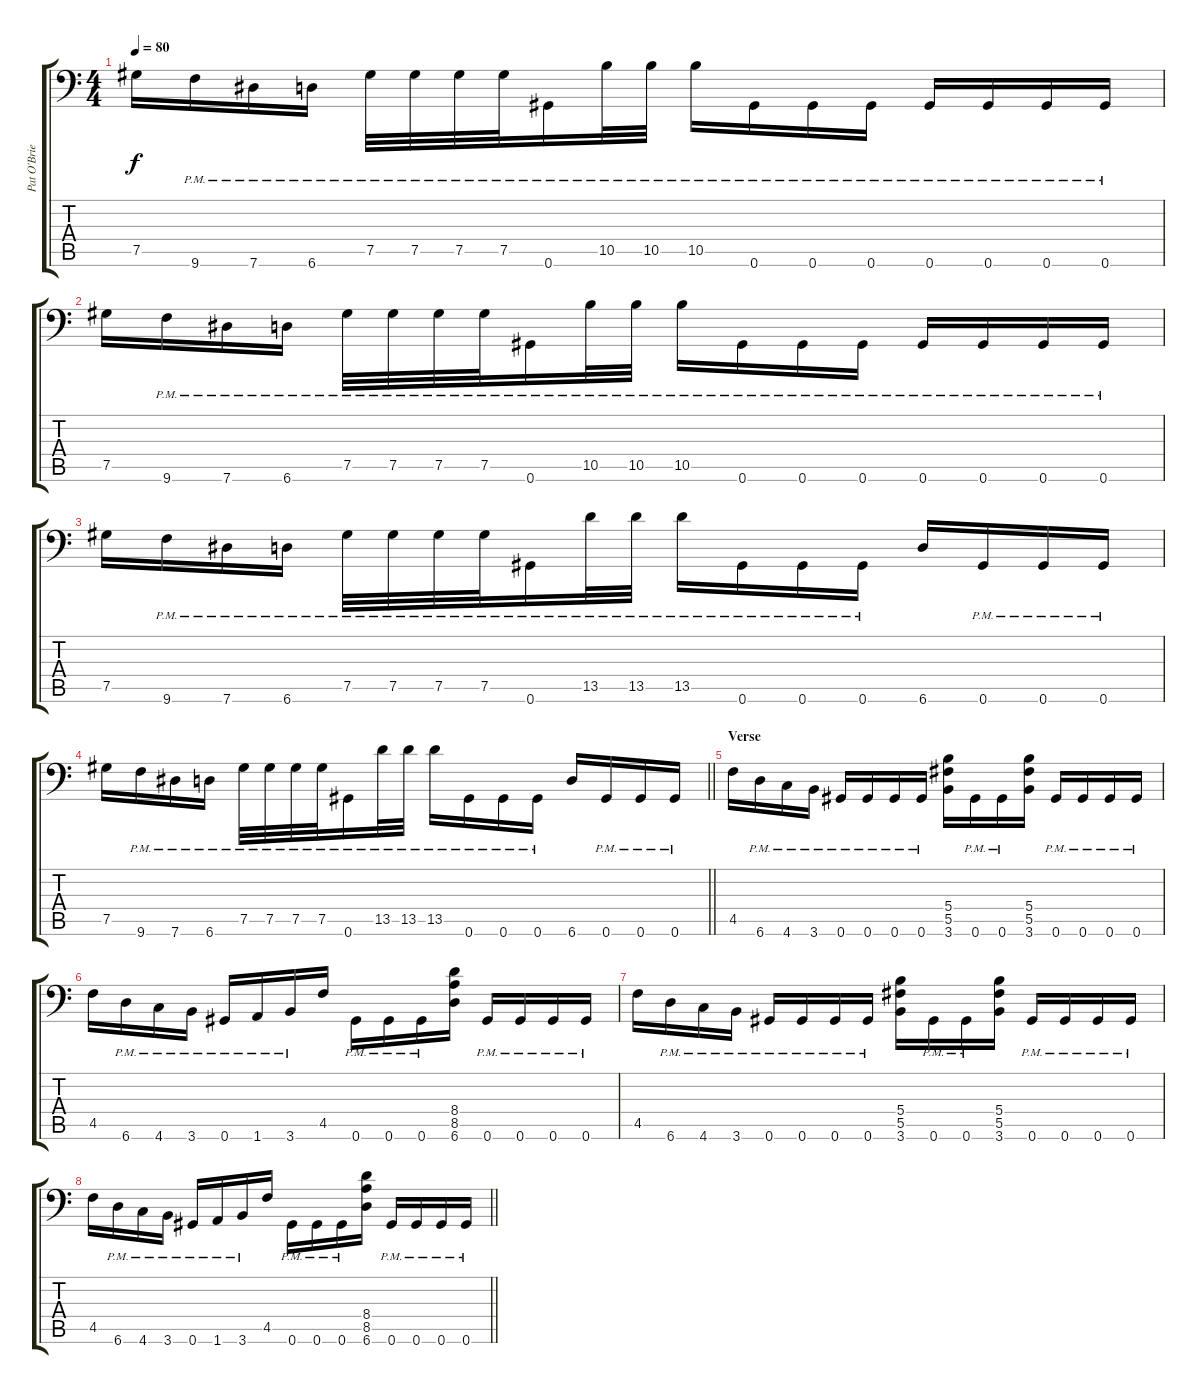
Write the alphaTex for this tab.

\track ("Pat O'Brien" "Pat O'Brie") {instrument distortionguitar}
\staff {score tabs}
\tuning (Ab3 Eb3 B2 Gb2 Db2 Ab1) {hide}
\ts (4 4)
\tempo 80
\clef f4
\ks c
7.5.16{dy f} 9.6{pm}.16 7.6{pm}.16 6.6{pm}.16 7.5{pm}.32 7.5{pm}.32 7.5{pm}.32 7.5{pm}.32 0.6{pm}.16 10.5{pm}.32 10.5{pm}.32 10.5{pm}.16 0.6{pm}.16 0.6{pm}.16 0.6{pm}.16 0.6{pm}.16 0.6{pm}.16 0.6{pm}.16 0.6{pm}.16 |
7.5.16 9.6{pm}.16 7.6{pm}.16 6.6{pm}.16 7.5{pm}.32 7.5{pm}.32 7.5{pm}.32 7.5{pm}.32 0.6{pm}.16 10.5{pm}.32 10.5{pm}.32 10.5{pm}.16 0.6{pm}.16 0.6{pm}.16 0.6{pm}.16 0.6{pm}.16 0.6{pm}.16 0.6{pm}.16 0.6{pm}.16 |
7.5.16 9.6{pm}.16 7.6{pm}.16 6.6{pm}.16 7.5{pm}.32 7.5{pm}.32 7.5{pm}.32 7.5{pm}.32 0.6{pm}.16 13.5{pm}.32 13.5{pm}.32 13.5{pm}.16 0.6{pm}.16 0.6{pm}.16 0.6{pm}.16 6.6.16 0.6{pm}.16 0.6{pm}.16 0.6{pm}.16 |
\barLineRight lightlight
7.5.16 9.6{pm}.16 7.6{pm}.16 6.6{pm}.16 7.5{pm}.32 7.5{pm}.32 7.5{pm}.32 7.5{pm}.32 0.6{pm}.16 13.5{pm}.32 13.5{pm}.32 13.5{pm}.16 0.6{pm}.16 0.6{pm}.16 0.6{pm}.16 6.6.16 0.6{pm}.16 0.6{pm}.16 0.6{pm}.16 |
\section ("" "Verse")
4.5.16 6.6{pm}.16 4.6{pm}.16 3.6{pm}.16 0.6{pm}.16 0.6{pm}.16 0.6{pm}.16 0.6{pm}.16 (5.4 5.5 3.6).16 0.6{pm}.16 0.6{pm}.16 (5.4 5.5 3.6).16 0.6{pm}.16 0.6{pm}.16 0.6{pm}.16 0.6{pm}.16 |
4.5.16 6.6{pm}.16 4.6{pm}.16 3.6{pm}.16 0.6{pm}.16 1.6{pm}.16 3.6{pm}.16 4.5.16 0.6{pm}.16 0.6{pm}.16 0.6{pm}.16 (8.4 8.5 6.6).16 0.6{pm}.16 0.6{pm}.16 0.6{pm}.16 0.6{pm}.16 |
4.5.16 6.6{pm}.16 4.6{pm}.16 3.6{pm}.16 0.6{pm}.16 0.6{pm}.16 0.6{pm}.16 0.6{pm}.16 (5.4 5.5 3.6).16 0.6{pm}.16 0.6{pm}.16 (5.4 5.5 3.6).16 0.6{pm}.16 0.6{pm}.16 0.6{pm}.16 0.6{pm}.16 |
\barLineRight lightlight
4.5.16 6.6{pm}.16 4.6{pm}.16 3.6{pm}.16 0.6{pm}.16 1.6{pm}.16 3.6{pm}.16 4.5.16 0.6{pm}.16 0.6{pm}.16 0.6{pm}.16 (8.4 8.5 6.6).16 0.6{pm}.16 0.6{pm}.16 0.6{pm}.16 0.6{pm}.16
